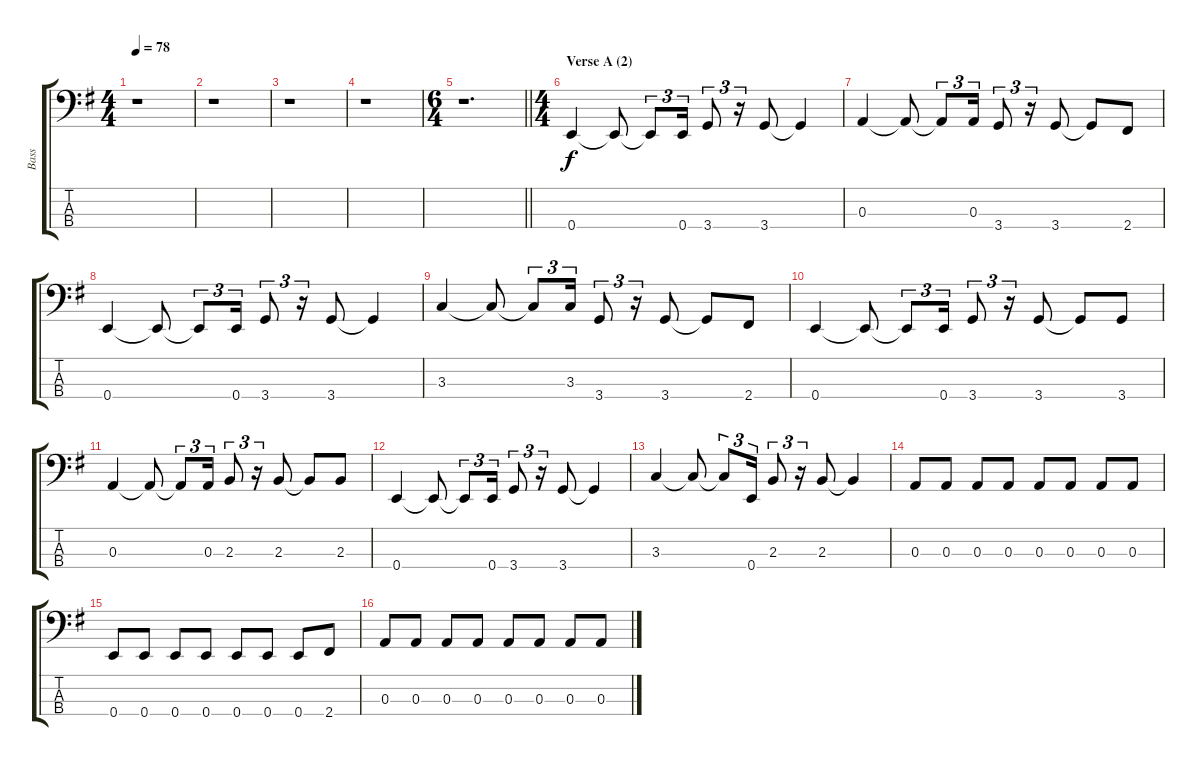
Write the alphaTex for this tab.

\track ("Bass" "Bass") {instrument electricbassfinger}
\staff {score tabs}
\tuning (G2 D2 A1 E1) {hide}
\ts (4 4)
\tempo 78
\clef f4
\ks g
r.1{dy f} |
r.1 |
r.1 |
r.1 |
\ts (6 4)
\barLineRight lightlight
r.1{d} |
\ts (4 4)
\section ("" "Verse A (2)")
0.4.4 0.4{t}.8 0.4{t}.8{tu (3 2)} 0.4.16{tu (3 2)} 3.4.8{tu (3 2)} r.16{tu (3 2)} 3.4.8 3.4{t}.4 |
0.3.4 0.3{t}.8 0.3{t}.8{tu (3 2)} 0.3.16{tu (3 2)} 3.4.8{tu (3 2)} r.16{tu (3 2)} 3.4.8 3.4{t}.8 2.4.8 |
0.4.4 0.4{t}.8 0.4{t}.8{tu (3 2)} 0.4.16{tu (3 2)} 3.4.8{tu (3 2)} r.16{tu (3 2)} 3.4.8 3.4{t}.4 |
3.3.4 3.3{t}.8 3.3{t}.8{tu (3 2)} 3.3.16{tu (3 2)} 3.4.8{tu (3 2)} r.16{tu (3 2)} 3.4.8 3.4{t}.8 2.4.8 |
0.4.4 0.4{t}.8 0.4{t}.8{tu (3 2)} 0.4.16{tu (3 2)} 3.4.8{tu (3 2)} r.16{tu (3 2)} 3.4.8 3.4{t}.8 3.4.8 |
0.3.4 0.3{t}.8 0.3{t}.8{tu (3 2)} 0.3.16{tu (3 2)} 2.3.8{tu (3 2)} r.16{tu (3 2)} 2.3.8 2.3{t}.8 2.3.8 |
0.4.4 0.4{t}.8 0.4{t}.8{tu (3 2)} 0.4.16{tu (3 2)} 3.4.8{tu (3 2)} r.16{tu (3 2)} 3.4.8 3.4{t}.4 |
3.3.4 3.3{t}.8 3.3{t}.8{tu (3 2)} 0.4.16{tu (3 2)} 2.3.8{tu (3 2)} r.16{tu (3 2)} 2.3.8 2.3{t}.4 |
0.3.8 0.3.8 0.3.8 0.3.8 0.3.8 0.3.8 0.3.8 0.3.8 |
0.4.8 0.4.8 0.4.8 0.4.8 0.4.8 0.4.8 0.4.8 2.4.8 |
0.3.8 0.3.8 0.3.8 0.3.8 0.3.8 0.3.8 0.3.8 0.3.8
